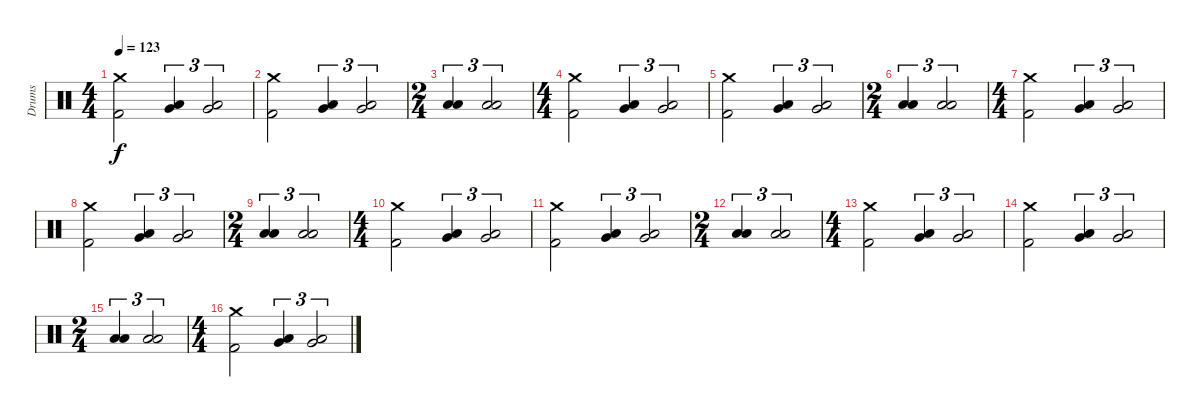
\track ("Drums" "Drums") {instrument percussion}
\staff {score}
\articulation defaults
\ts (4 4)
\tempo 123
\clef neutral
\ks c
("Crash medium (hit)" "Kick (hit) 2").2{dy f} ("Very Low Tom (hit)" "Low Floor Tom (hit)").4{tu (3 2)} ("Very Low Tom (hit)" "Low Floor Tom (hit)").2{tu (3 2)} |
("Crash medium (hit)" "Kick (hit) 2").2 ("Very Low Tom (hit)" "Low Floor Tom (hit)").4{tu (3 2)} ("Very Low Tom (hit)" "Low Floor Tom (hit)").2{tu (3 2)} |
\ts (2 4)
("Low Tom (hit)" "Low Floor Tom (hit)").4{tu (3 2)} ("Low Tom (hit)" "Low Floor Tom (hit)").2{tu (3 2)} |
\ts (4 4)
("Crash medium (hit)" "Kick (hit) 2").2 ("Very Low Tom (hit)" "Low Floor Tom (hit)").4{tu (3 2)} ("Very Low Tom (hit)" "Low Floor Tom (hit)").2{tu (3 2)} |
("Crash medium (hit)" "Kick (hit) 2").2 ("Very Low Tom (hit)" "Low Floor Tom (hit)").4{tu (3 2)} ("Very Low Tom (hit)" "Low Floor Tom (hit)").2{tu (3 2)} |
\ts (2 4)
("Low Tom (hit)" "Low Floor Tom (hit)").4{tu (3 2)} ("Low Tom (hit)" "Low Floor Tom (hit)").2{tu (3 2)} |
\ts (4 4)
("Crash medium (hit)" "Kick (hit) 2").2 ("Very Low Tom (hit)" "Low Floor Tom (hit)").4{tu (3 2)} ("Very Low Tom (hit)" "Low Floor Tom (hit)").2{tu (3 2)} |
("Crash medium (hit)" "Kick (hit) 2").2 ("Very Low Tom (hit)" "Low Floor Tom (hit)").4{tu (3 2)} ("Very Low Tom (hit)" "Low Floor Tom (hit)").2{tu (3 2)} |
\ts (2 4)
("Low Tom (hit)" "Low Floor Tom (hit)").4{tu (3 2)} ("Low Tom (hit)" "Low Floor Tom (hit)").2{tu (3 2)} |
\ts (4 4)
("Crash medium (hit)" "Kick (hit) 2").2 ("Very Low Tom (hit)" "Low Floor Tom (hit)").4{tu (3 2)} ("Very Low Tom (hit)" "Low Floor Tom (hit)").2{tu (3 2)} |
("Crash medium (hit)" "Kick (hit) 2").2 ("Very Low Tom (hit)" "Low Floor Tom (hit)").4{tu (3 2)} ("Very Low Tom (hit)" "Low Floor Tom (hit)").2{tu (3 2)} |
\ts (2 4)
("Low Tom (hit)" "Low Floor Tom (hit)").4{tu (3 2)} ("Low Tom (hit)" "Low Floor Tom (hit)").2{tu (3 2)} |
\ts (4 4)
("Crash medium (hit)" "Kick (hit) 2").2{volume 6} ("Very Low Tom (hit)" "Low Floor Tom (hit)").4{tu (3 2)} ("Very Low Tom (hit)" "Low Floor Tom (hit)").2{tu (3 2)} |
("Crash medium (hit)" "Kick (hit) 2").2 ("Very Low Tom (hit)" "Low Floor Tom (hit)").4{tu (3 2)} ("Very Low Tom (hit)" "Low Floor Tom (hit)").2{tu (3 2)} |
\ts (2 4)
("Low Tom (hit)" "Low Floor Tom (hit)").4{tu (3 2)} ("Low Tom (hit)" "Low Floor Tom (hit)").2{tu (3 2)} |
\ts (4 4)
("Crash medium (hit)" "Kick (hit) 2").2 ("Very Low Tom (hit)" "Low Floor Tom (hit)").4{tu (3 2)} ("Very Low Tom (hit)" "Low Floor Tom (hit)").2{tu (3 2)}
